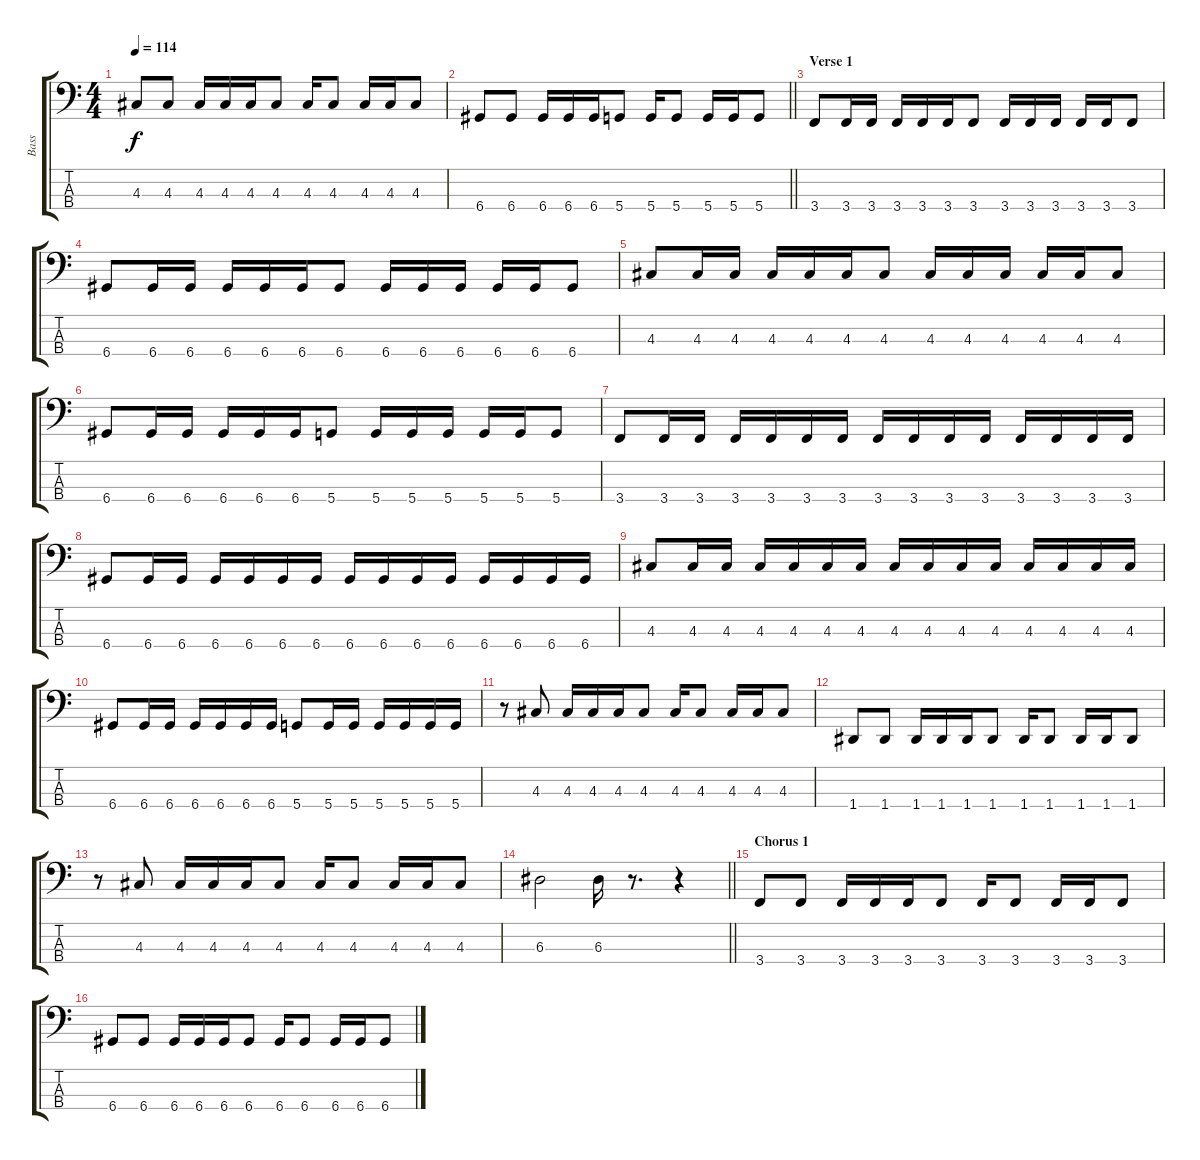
\track ("Bass" "Bass") {instrument electricbassfinger}
\staff {score tabs}
\tuning (G2 D2 A1 D1) {hide}
\ts (4 4)
\tempo 114
\clef f4
\ks c
4.3.8{dy f} 4.3.8 4.3.16 4.3.16 4.3.16 4.3.8 4.3.16 4.3.8 4.3.16 4.3.16 4.3.8 |
\barLineRight lightlight
6.4.8 6.4.8 6.4.16 6.4.16 6.4.16 5.4.8 5.4.16 5.4.8 5.4.16 5.4.16 5.4.8 |
\section ("" "Verse 1")
3.4.8 3.4.16 3.4.16 3.4.16 3.4.16 3.4.16 3.4.8 3.4.16 3.4.16 3.4.16 3.4.16 3.4.16 3.4.8 |
6.4.8 6.4.16 6.4.16 6.4.16 6.4.16 6.4.16 6.4.8 6.4.16 6.4.16 6.4.16 6.4.16 6.4.16 6.4.8 |
4.3.8 4.3.16 4.3.16 4.3.16 4.3.16 4.3.16 4.3.8 4.3.16 4.3.16 4.3.16 4.3.16 4.3.16 4.3.8 |
6.4.8 6.4.16 6.4.16 6.4.16 6.4.16 6.4.16 5.4.8 5.4.16 5.4.16 5.4.16 5.4.16 5.4.16 5.4.8 |
3.4.8 3.4.16 3.4.16 3.4.16 3.4.16 3.4.16 3.4.16 3.4.16 3.4.16 3.4.16 3.4.16 3.4.16 3.4.16 3.4.16 3.4.16 |
6.4.8 6.4.16 6.4.16 6.4.16 6.4.16 6.4.16 6.4.16 6.4.16 6.4.16 6.4.16 6.4.16 6.4.16 6.4.16 6.4.16 6.4.16 |
4.3.8 4.3.16 4.3.16 4.3.16 4.3.16 4.3.16 4.3.16 4.3.16 4.3.16 4.3.16 4.3.16 4.3.16 4.3.16 4.3.16 4.3.16 |
6.4.8 6.4.16 6.4.16 6.4.16 6.4.16 6.4.16 6.4.16 5.4.8 5.4.16 5.4.16 5.4.16 5.4.16 5.4.16 5.4.16 |
r.8 4.3.8 4.3.16 4.3.16 4.3.16 4.3.8 4.3.16 4.3.8 4.3.16 4.3.16 4.3.8 |
1.4.8 1.4.8 1.4.16 1.4.16 1.4.16 1.4.8 1.4.16 1.4.8 1.4.16 1.4.16 1.4.8 |
r.8 4.3.8 4.3.16 4.3.16 4.3.16 4.3.8 4.3.16 4.3.8 4.3.16 4.3.16 4.3.8 |
\barLineRight lightlight
6.3.2 6.3.16 r.8{d} r.4 |
\section ("" "Chorus 1")
3.4.8 3.4.8 3.4.16 3.4.16 3.4.16 3.4.8 3.4.16 3.4.8 3.4.16 3.4.16 3.4.8 |
6.4.8 6.4.8 6.4.16 6.4.16 6.4.16 6.4.8 6.4.16 6.4.8 6.4.16 6.4.16 6.4.8
